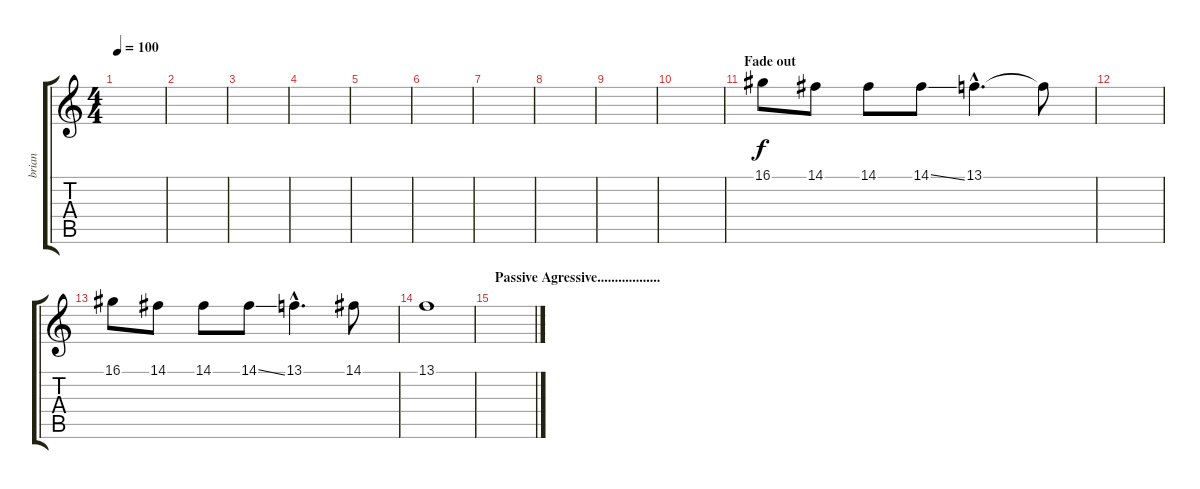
\track ("brian" "brian") {instrument lead3calliope}
\staff {score tabs}
\tuning (E4 B3 G3 D3 A2 E2) {hide}
\ts (4 4)
\tempo 100
\clef g2
\ks c
|
|
|
|
|
|
|
|
|
|
\section ("" "Fade out")
16.1.8 14.1.8 14.1.8 14.1{ss}.8 13.1{hac}.4{d} 13.1{t}.8 |
|
16.1.8 14.1.8 14.1.8 14.1{ss}.8 13.1{hac}.4{d} 14.1.8 |
13.1.1 |
\section ("" "Passive Agressive..................")
